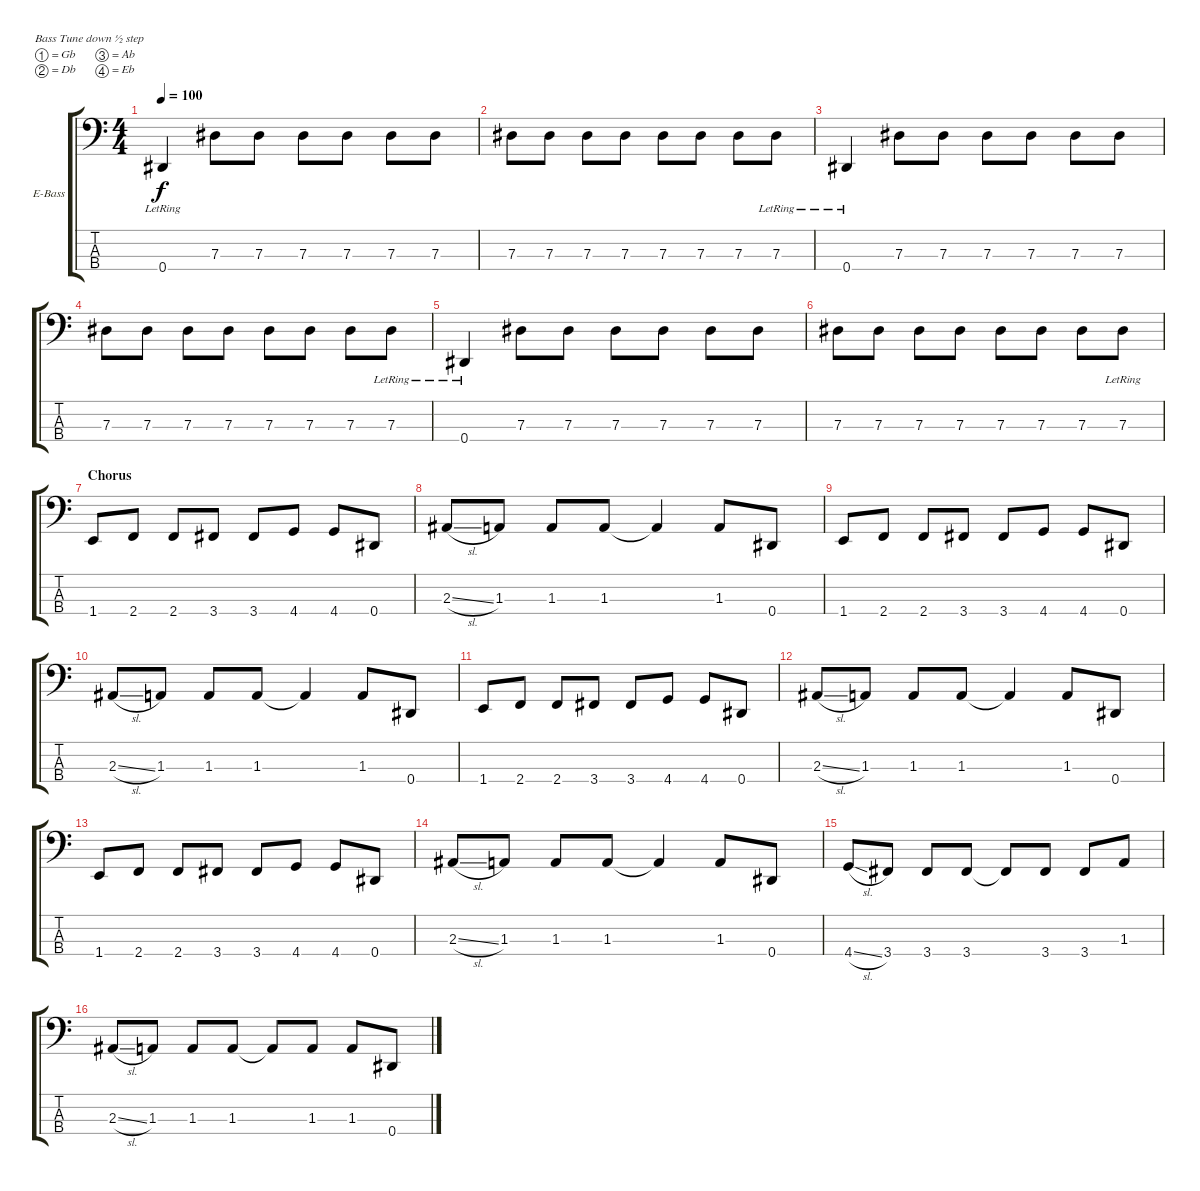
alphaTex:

\defaultSystemsLayout 4
\bracketExtendMode groupsimilarinstruments
\firstSystemTrackNameOrientation horizontal
\otherSystemsTrackNameOrientation horizontal
\track ("Electric Bass" "E-Bass") {instrument electricbassfinger}
\staff {score tabs}
\tuning (Gb2 Db2 Ab1 Eb1)
\ts (4 4)
\tempo 100
\clef f4
\scale
1.03909
\ks c
0.4{lr}.4{dy f} 7.3.8 7.3.8 7.3.8 7.3.8 7.3.8 7.3.8 |
\scale
0.960908 7.3.8 7.3.8 7.3.8 7.3.8 7.3.8 7.3.8 7.3.8 7.3{lr}.8 |
\scale
1.03909 0.4{lr}.4 7.3.8 7.3.8 7.3.8 7.3.8 7.3.8 7.3.8 |
\scale
0.960908 7.3.8 7.3.8 7.3.8 7.3.8 7.3.8 7.3.8 7.3.8 7.3{lr}.8 |
\scale
1.03909 0.4{lr}.4 7.3.8 7.3.8 7.3.8 7.3.8 7.3.8 7.3.8 |
\scale
0.960908 7.3.8 7.3.8 7.3.8 7.3.8 7.3.8 7.3.8 7.3.8 7.3{lr}.8 |
\section ("" "Chorus")
\scale
1.03909 1.4.8 2.4.8 2.4.8 3.4.8 3.4.8 4.4.8 4.4.8 0.4.8 |
\scale
0.960908 2.3{sl}.8 1.3.8 1.3.8 1.3.8 1.3{t}.4 1.3.8 0.4.8 |
\scale
1.03909 1.4.8 2.4.8 2.4.8 3.4.8 3.4.8 4.4.8 4.4.8 0.4.8 |
\scale
0.960908 2.3{sl}.8 1.3.8 1.3.8 1.3.8 1.3{t}.4 1.3.8 0.4.8 |
\scale
1.03909 1.4.8 2.4.8 2.4.8 3.4.8 3.4.8 4.4.8 4.4.8 0.4.8 |
\scale
0.960908 2.3{sl}.8 1.3.8 1.3.8 1.3.8 1.3{t}.4 1.3.8 0.4.8 |
\scale
1.03909 1.4.8 2.4.8 2.4.8 3.4.8 3.4.8 4.4.8 4.4.8 0.4.8 |
\scale
0.960908 2.3{sl}.8 1.3.8 1.3.8 1.3.8 1.3{t}.4 1.3.8 0.4.8 |
\scale
1.03909 4.4{sl}.8 3.4.8 3.4.8 3.4.8 3.4{t}.8 3.4.8 3.4.8 1.3.8 |
\scale
0.960908 2.3{sl}.8 1.3.8 1.3.8 1.3.8 1.3{t}.8 1.3.8 1.3.8 0.4.8
